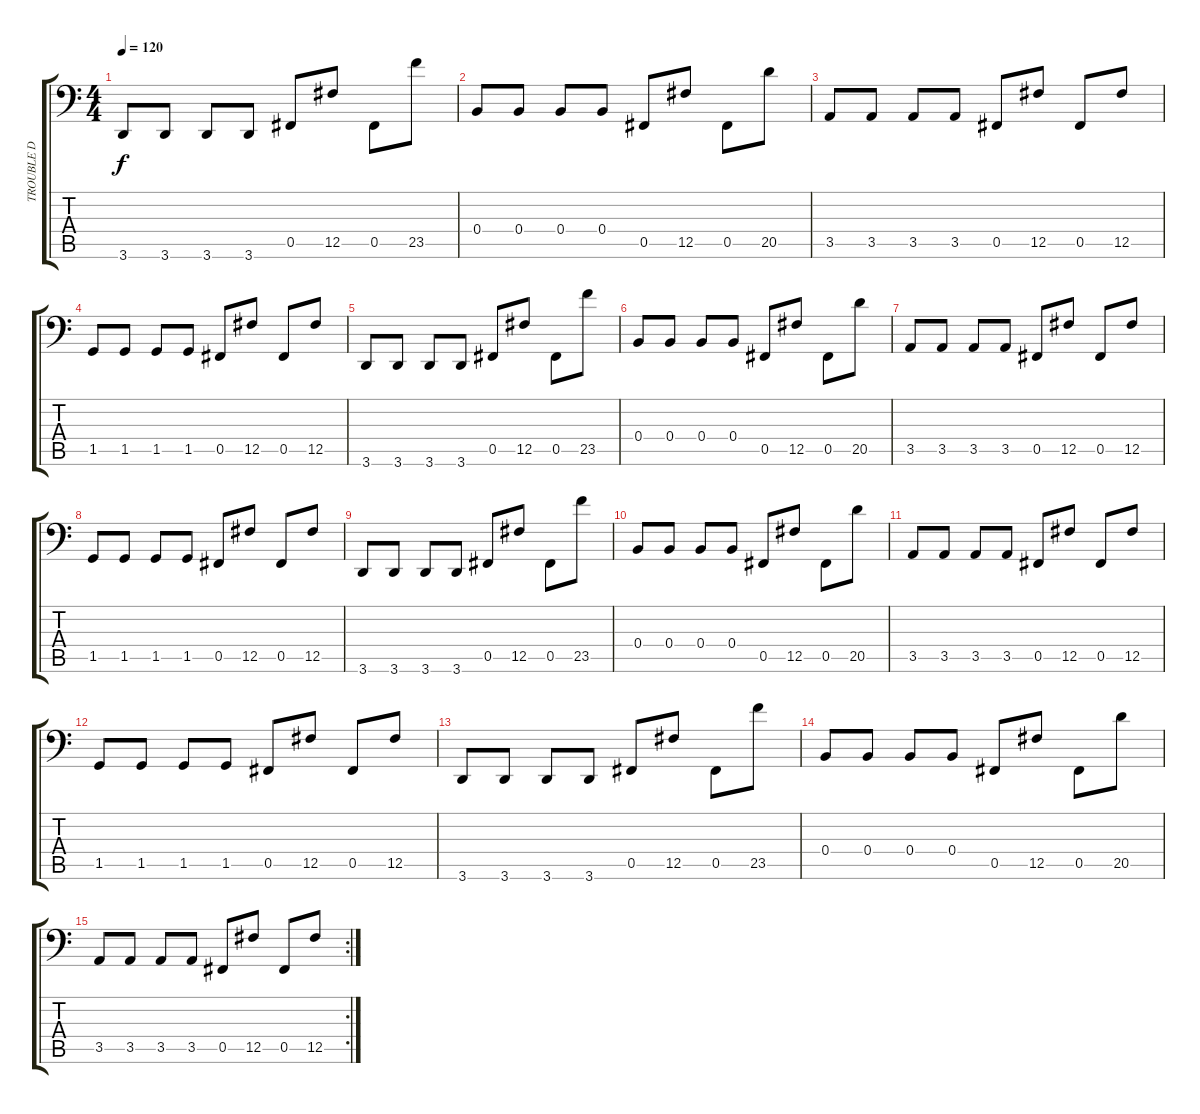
\track ("TROUBLE D" "TROUBLE D") {instrument slapbass1}
\staff {score tabs}
\tuning (Db3 Ab2 E2 B1 Gb1 B0) {hide}
\ts (4 4)
\tempo 120
\clef f4
\ks c
3.6.8{dy f} 3.6.8 3.6.8 3.6.8 0.5.8 12.5.8 0.5.8 23.5.8 |
0.4.8 0.4.8 0.4.8 0.4.8 0.5.8 12.5.8 0.5.8 20.5.8 |
3.5.8 3.5.8 3.5.8 3.5.8 0.5.8 12.5.8 0.5.8 12.5.8 |
1.5.8 1.5.8 1.5.8 1.5.8 0.5.8 12.5.8 0.5.8 12.5.8 |
3.6.8 3.6.8 3.6.8 3.6.8 0.5.8 12.5.8 0.5.8 23.5.8 |
0.4.8 0.4.8 0.4.8 0.4.8 0.5.8 12.5.8 0.5.8 20.5.8 |
3.5.8 3.5.8 3.5.8 3.5.8 0.5.8 12.5.8 0.5.8 12.5.8 |
1.5.8 1.5.8 1.5.8 1.5.8 0.5.8 12.5.8 0.5.8 12.5.8 |
3.6.8 3.6.8 3.6.8 3.6.8 0.5.8 12.5.8 0.5.8 23.5.8 |
0.4.8 0.4.8 0.4.8 0.4.8 0.5.8 12.5.8 0.5.8 20.5.8 |
3.5.8 3.5.8 3.5.8 3.5.8 0.5.8 12.5.8 0.5.8 12.5.8 |
1.5.8 1.5.8 1.5.8 1.5.8 0.5.8 12.5.8 0.5.8 12.5.8 |
3.6.8 3.6.8 3.6.8 3.6.8 0.5.8 12.5.8 0.5.8 23.5.8 |
0.4.8 0.4.8 0.4.8 0.4.8 0.5.8 12.5.8 0.5.8 20.5.8 |
\rc 2
3.5.8 3.5.8 3.5.8 3.5.8 0.5.8 12.5.8 0.5.8 12.5.8
